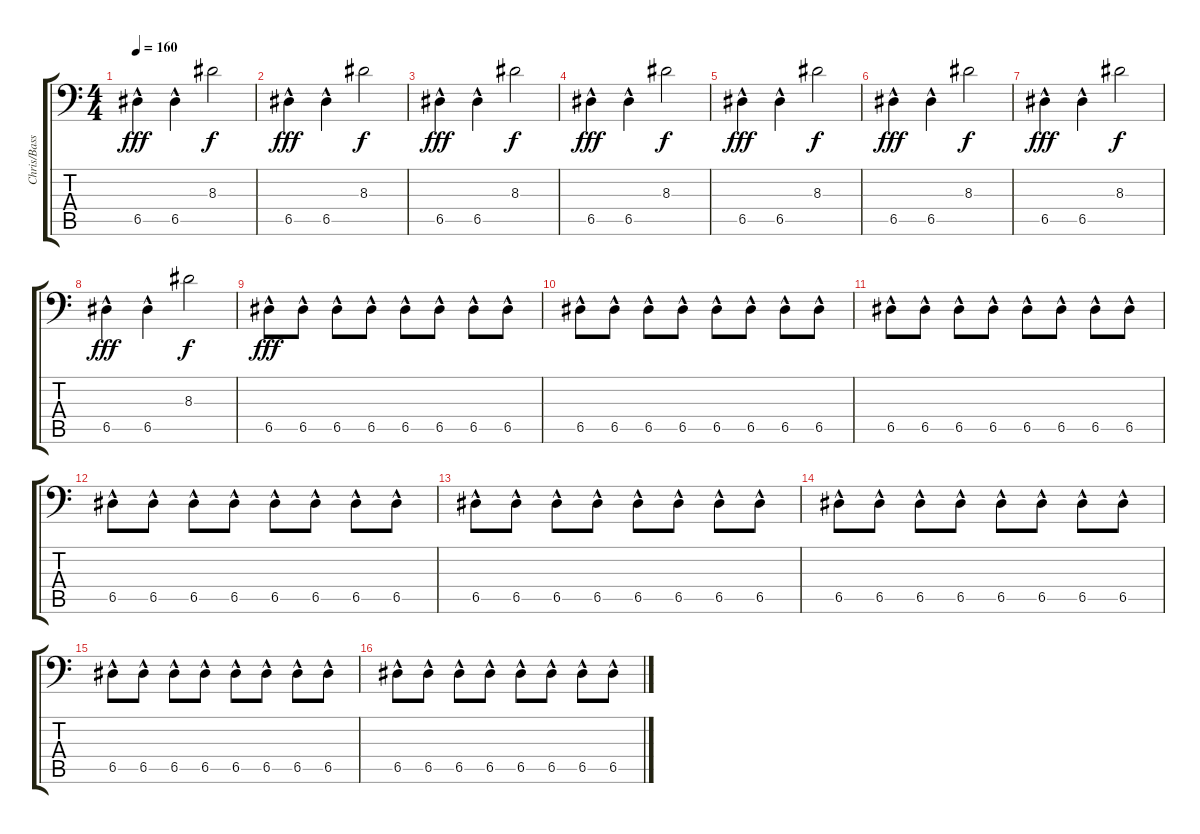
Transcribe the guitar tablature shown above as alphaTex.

\track ("Chris/Bass" "Chris/Bass") {instrument electricbassfinger}
\staff {score tabs}
\tuning (E3 B2 G2 D2 A1 E1) {hide}
\ts (4 4)
\tempo 160
\clef f4
\ks c
6.5{hac}.4{dy fff} 6.5{hac}.4 8.3.2{dy f} |
6.5{hac}.4{dy fff} 6.5{hac}.4 8.3.2{dy f} |
6.5{hac}.4{dy fff} 6.5{hac}.4 8.3.2{dy f} |
6.5{hac}.4{dy fff} 6.5{hac}.4 8.3.2{dy f} |
6.5{hac}.4{dy fff} 6.5{hac}.4 8.3.2{dy f} |
6.5{hac}.4{dy fff} 6.5{hac}.4 8.3.2{dy f} |
6.5{hac}.4{dy fff} 6.5{hac}.4 8.3.2{dy f} |
6.5{hac}.4{dy fff} 6.5{hac}.4 8.3.2{dy f} |
6.5{hac}.8{dy fff} 6.5{hac}.8 6.5{hac}.8 6.5{hac}.8 6.5{hac}.8 6.5{hac}.8 6.5{hac}.8 6.5{hac}.8 |
6.5{hac}.8 6.5{hac}.8 6.5{hac}.8 6.5{hac}.8 6.5{hac}.8 6.5{hac}.8 6.5{hac}.8 6.5{hac}.8 |
6.5{hac}.8 6.5{hac}.8 6.5{hac}.8 6.5{hac}.8 6.5{hac}.8 6.5{hac}.8 6.5{hac}.8 6.5{hac}.8 |
6.5{hac}.8 6.5{hac}.8 6.5{hac}.8 6.5{hac}.8 6.5{hac}.8 6.5{hac}.8 6.5{hac}.8 6.5{hac}.8 |
6.5{hac}.8 6.5{hac}.8 6.5{hac}.8 6.5{hac}.8 6.5{hac}.8 6.5{hac}.8 6.5{hac}.8 6.5{hac}.8 |
6.5{hac}.8 6.5{hac}.8 6.5{hac}.8 6.5{hac}.8 6.5{hac}.8 6.5{hac}.8 6.5{hac}.8 6.5{hac}.8 |
6.5{hac}.8 6.5{hac}.8 6.5{hac}.8 6.5{hac}.8 6.5{hac}.8 6.5{hac}.8 6.5{hac}.8 6.5{hac}.8 |
6.5{hac}.8 6.5{hac}.8 6.5{hac}.8 6.5{hac}.8 6.5{hac}.8 6.5{hac}.8 6.5{hac}.8 6.5{hac}.8
